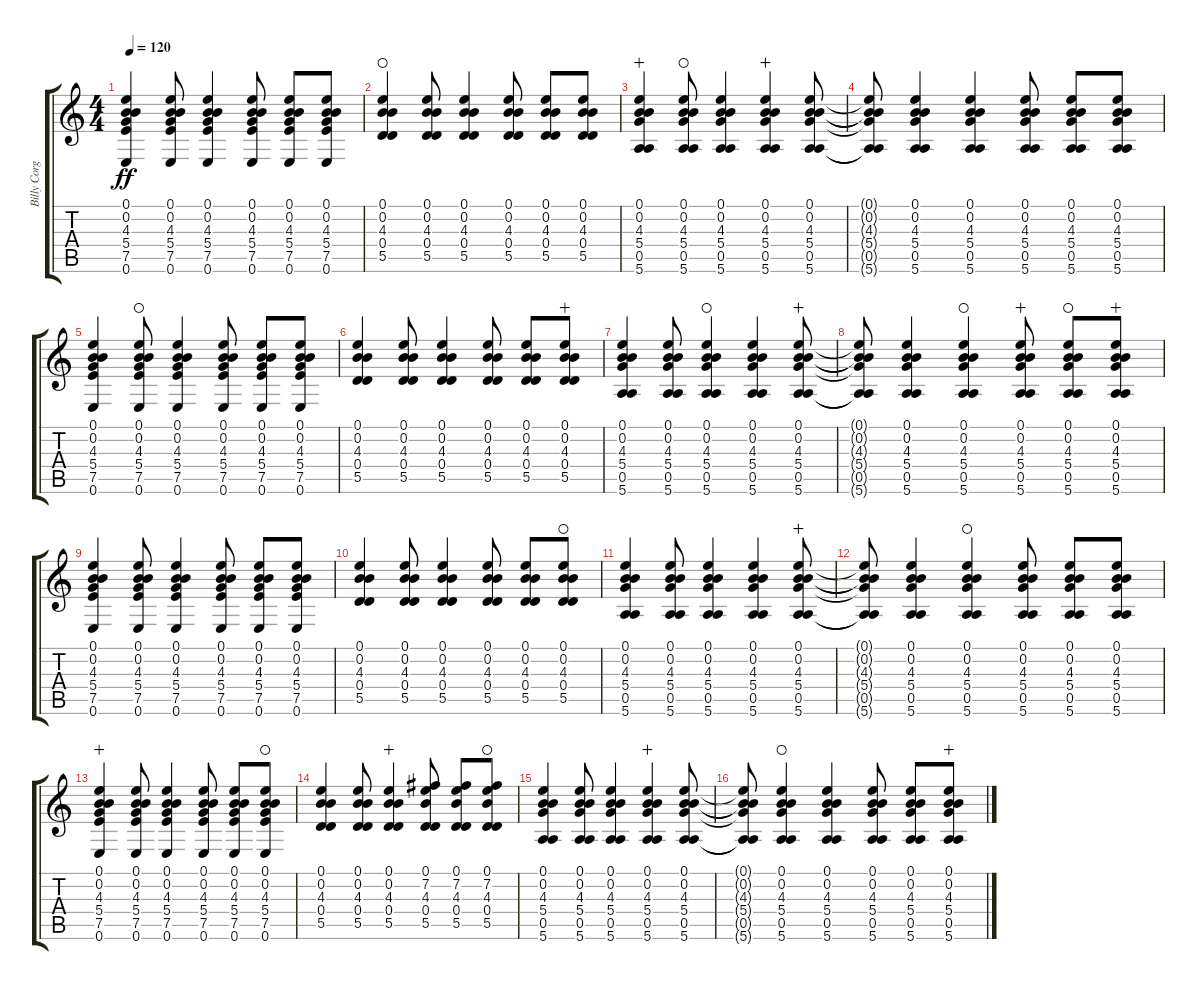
\track ("Billy Corgan" "Billy Corg") {instrument distortionguitar bank 7}
\staff {score tabs}
\tuning (E4 B3 G3 D3 A2 E2) {hide}
\ts (4 4)
\tempo 120
\clef g2
\ks c
(0.1 0.2 4.3 5.4 7.5 0.6).4{dy ff} (0.1 0.2 4.3 5.4 7.5 0.6).8 (0.1 0.2 4.3 5.4 7.5 0.6).4 (0.1 0.2 4.3 5.4 7.5 0.6).8 (0.1 0.2 4.3 5.4 7.5 0.6).8 (0.1 0.2 4.3 5.4 7.5 0.6).8 |
(0.1 0.2 4.3 0.4 5.5).4{waho} (0.1 0.2 4.3 0.4 5.5).8 (0.1 0.2 4.3 0.4 5.5).4 (0.1 0.2 4.3 0.4 5.5).8 (0.1 0.2 4.3 0.4 5.5).8 (0.1 0.2 4.3 0.4 5.5).8 |
(0.1 0.2 4.3 5.4 0.5 5.6).4{wahc} (0.1 0.2 4.3 5.4 0.5 5.6).8{waho} (0.1 0.2 4.3 5.4 0.5 5.6).4 (0.1 0.2 4.3 5.4 0.5 5.6).4{wahc} (0.1 0.2 4.3 5.4 0.5 5.6).8 |
(0.1{t} 0.2{t} 4.3{t} 5.4{t} 0.5{t} 5.6{t}).8 (0.1 0.2 4.3 5.4 0.5 5.6).4 (0.1 0.2 4.3 5.4 0.5 5.6).4 (0.1 0.2 4.3 5.4 0.5 5.6).8 (0.1 0.2 4.3 5.4 0.5 5.6).8 (0.1 0.2 4.3 5.4 0.5 5.6).8 |
(0.1 0.2 4.3 5.4 7.5 0.6).4{volume 10} (0.1 0.2 4.3 5.4 7.5 0.6).8{waho} (0.1 0.2 4.3 5.4 7.5 0.6).4 (0.1 0.2 4.3 5.4 7.5 0.6).8 (0.1 0.2 4.3 5.4 7.5 0.6).8 (0.1 0.2 4.3 5.4 7.5 0.6).8 |
(0.1 0.2 4.3 0.4 5.5).4 (0.1 0.2 4.3 0.4 5.5).8 (0.1 0.2 4.3 0.4 5.5).4 (0.1 0.2 4.3 0.4 5.5).8 (0.1 0.2 4.3 0.4 5.5).8 (0.1 0.2 4.3 0.4 5.5).8{wahc} |
(0.1 0.2 4.3 5.4 0.5 5.6).4 (0.1 0.2 4.3 5.4 0.5 5.6).8 (0.1 0.2 4.3 5.4 0.5 5.6).4{waho} (0.1 0.2 4.3 5.4 0.5 5.6).4 (0.1 0.2 4.3 5.4 0.5 5.6).8{wahc} |
(0.1{t} 0.2{t} 4.3{t} 5.4{t} 0.5{t} 5.6{t}).8 (0.1 0.2 4.3 5.4 0.5 5.6).4 (0.1 0.2 4.3 5.4 0.5 5.6).4{waho} (0.1 0.2 4.3 5.4 0.5 5.6).8{wahc} (0.1 0.2 4.3 5.4 0.5 5.6).8{waho} (0.1 0.2 4.3 5.4 0.5 5.6).8{wahc} |
(0.1 0.2 4.3 5.4 7.5 0.6).4 (0.1 0.2 4.3 5.4 7.5 0.6).8 (0.1 0.2 4.3 5.4 7.5 0.6).4 (0.1 0.2 4.3 5.4 7.5 0.6).8 (0.1 0.2 4.3 5.4 7.5 0.6).8 (0.1 0.2 4.3 5.4 7.5 0.6).8 |
(0.1 0.2 4.3 0.4 5.5).4 (0.1 0.2 4.3 0.4 5.5).8 (0.1 0.2 4.3 0.4 5.5).4 (0.1 0.2 4.3 0.4 5.5).8 (0.1 0.2 4.3 0.4 5.5).8 (0.1 0.2 4.3 0.4 5.5).8{waho} |
(0.1 0.2 4.3 5.4 0.5 5.6).4 (0.1 0.2 4.3 5.4 0.5 5.6).8 (0.1 0.2 4.3 5.4 0.5 5.6).4 (0.1 0.2 4.3 5.4 0.5 5.6).4 (0.1 0.2 4.3 5.4 0.5 5.6).8{wahc} |
(0.1{t} 0.2{t} 4.3{t} 5.4{t} 0.5{t} 5.6{t}).8 (0.1 0.2 4.3 5.4 0.5 5.6).4 (0.1 0.2 4.3 5.4 0.5 5.6).4{waho} (0.1 0.2 4.3 5.4 0.5 5.6).8 (0.1 0.2 4.3 5.4 0.5 5.6).8 (0.1 0.2 4.3 5.4 0.5 5.6).8 |
(0.1 0.2 4.3 5.4 7.5 0.6).4{volume 16 wahc} (0.1 0.2 4.3 5.4 7.5 0.6).8 (0.1 0.2 4.3 5.4 7.5 0.6).4 (0.1 0.2 4.3 5.4 7.5 0.6).8 (0.1 0.2 4.3 5.4 7.5 0.6).8 (0.1 0.2 4.3 5.4 7.5 0.6).8{waho} |
(0.1 0.2 4.3 0.4 5.5).4 (0.1 0.2 4.3 0.4 5.5).8 (0.1 0.2 4.3 0.4 5.5).4{wahc} (0.1 7.2 4.3 0.4 5.5).8 (0.1 7.2 4.3 0.4 5.5).8 (0.1 7.2 4.3 0.4 5.5).8{waho} |
(0.1 0.2 4.3 5.4 0.5 5.6).4 (0.1 0.2 4.3 5.4 0.5 5.6).8 (0.1 0.2 4.3 5.4 0.5 5.6).4 (0.1 0.2 4.3 5.4 0.5 5.6).4{wahc} (0.1 0.2 4.3 5.4 0.5 5.6).8 |
(0.1{t} 0.2{t} 4.3{t} 5.4{t} 0.5{t} 5.6{t}).8 (0.1 0.2 4.3 5.4 0.5 5.6).4{waho} (0.1 0.2 4.3 5.4 0.5 5.6).4 (0.1 0.2 4.3 5.4 0.5 5.6).8 (0.1 0.2 4.3 5.4 0.5 5.6).8 (0.1 0.2 4.3 5.4 0.5 5.6).8{wahc}
